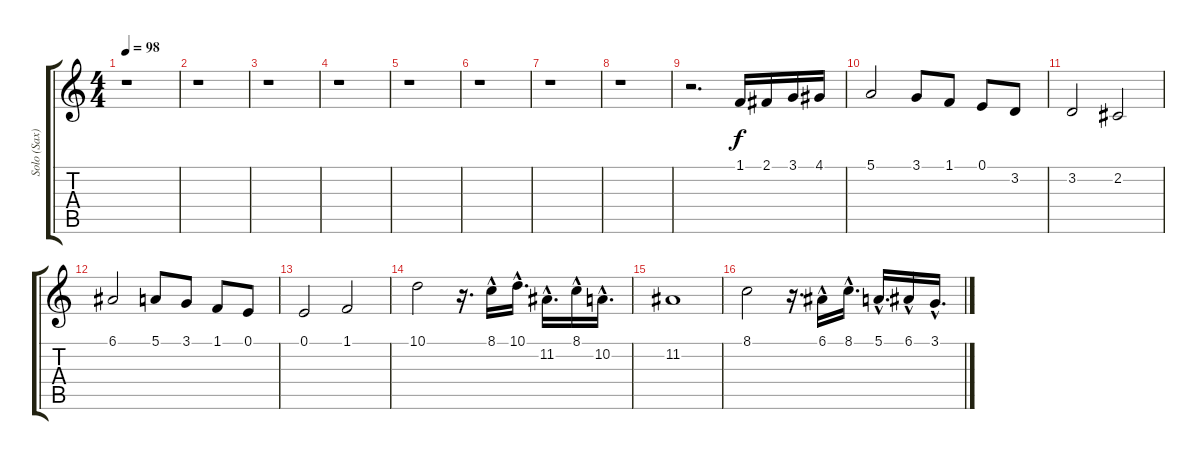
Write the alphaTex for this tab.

\track ("Solo (Sax)" "Solo (Sax)") {instrument tenorsax}
\staff {score tabs}
\tuning (E4 B3 G3 D3 A2 E2) {hide}
\ts (4 4)
\tempo 98
\clef g2
\ks c
r.1{dy f} |
r.1 |
r.1 |
r.1 |
r.1 |
r.1 |
r.1 |
r.1 |
r.2{d} 1.1.16 2.1.16 3.1.16 4.1.16 |
5.1.2 3.1.8 1.1.8 0.1.8 3.2.8 |
3.2.2 2.2.2 |
6.1.2 5.1.8 3.1.8 1.1.8 0.1.8 |
0.1.2 1.1.2 |
10.1.2 r.16{d} 8.1{hac}.16 10.1{hac}.16{d} 11.2{hac}.16{d} 8.1{hac}.16 10.2{hac}.16{d} |
11.2.1 |
8.1.2 r.16{d} 6.1{hac}.16 8.1{hac}.16{d} 5.1{hac}.16{d} 6.1{hac}.16 3.1{hac}.16{d}
